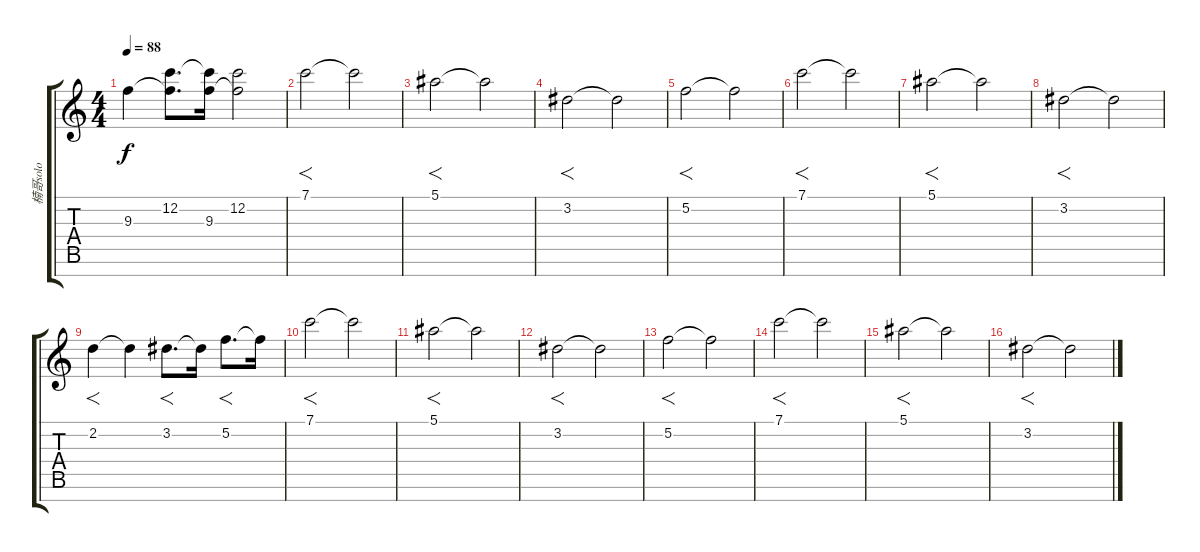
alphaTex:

\track ("楠哥solo" "楠哥solo") {instrument overdrivenguitar}
\staff {score tabs}
\tuning (F4 C4 Ab3 Eb3 Bb2 F2 C2) {hide}
\ts (4 4)
\tempo 88
\clef g2
\ks c
9.3.4{dy f} (12.2 9.3{t}).8{d} (12.2{t} 9.3).16 (12.2 9.3{t}).2 |
7.1.2{f} 7.1{t}.2 |
5.1.2{f} 5.1{t}.2 |
3.2.2{f} 3.2{t}.2 |
5.2.2{f} 5.2{t}.2 |
7.1.2{f} 7.1{t}.2 |
5.1.2{f} 5.1{t}.2 |
3.2.2{f} 3.2{t}.2 |
2.2.4{f} 2.2{t}.4 3.2.8{f d} 3.2{t}.16 5.2.8{f d} 5.2{t}.16 |
7.1.2{f} 7.1{t}.2 |
5.1.2{f} 5.1{t}.2 |
3.2.2{f} 3.2{t}.2 |
5.2.2{f} 5.2{t}.2 |
7.1.2{f} 7.1{t}.2 |
5.1.2{f} 5.1{t}.2 |
3.2.2{f} 3.2{t}.2
